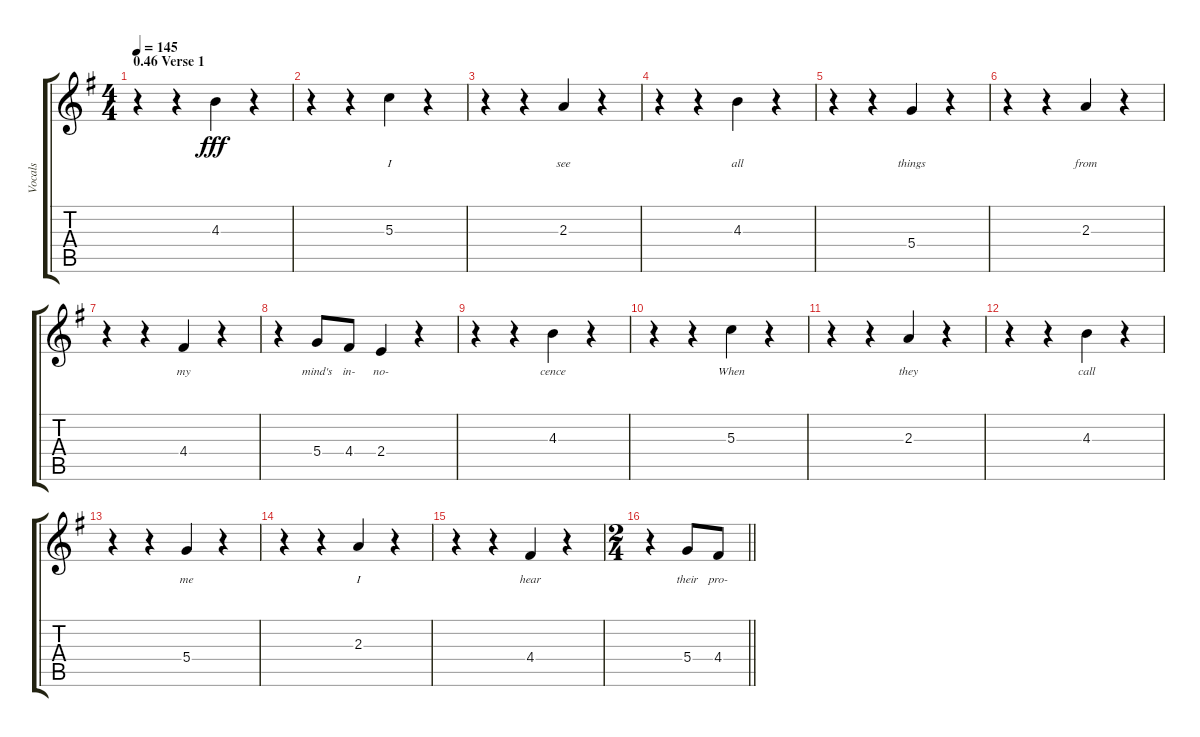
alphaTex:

\track ("Vocals" "Vocals") {instrument distortionguitar}
\staff {score tabs}
\tuning (E4 B3 G3 D3 A2 E2) {hide}
\ts (4 4)
\section ("" "0.46 Verse 1")
\tempo 145
\clef g2
\ks eminor
r.4{dy fff} r.4 4.3.4{lyrics (0 "") lyrics (1 "") lyrics (2 "") lyrics (3 "") lyrics (4 "")} r.4 |
r.4 r.4 5.3.4{lyrics (0 "I") lyrics (1 "") lyrics (2 "") lyrics (3 "") lyrics (4 "")} r.4 |
r.4 r.4 2.3.4{lyrics (0 "see") lyrics (1 "") lyrics (2 "") lyrics (3 "") lyrics (4 "")} r.4 |
r.4 r.4 4.3.4{lyrics (0 "all") lyrics (1 "") lyrics (2 "") lyrics (3 "") lyrics (4 "")} r.4 |
r.4 r.4 5.4.4{lyrics (0 "things") lyrics (1 "") lyrics (2 "") lyrics (3 "") lyrics (4 "")} r.4 |
r.4 r.4 2.3.4{lyrics (0 "from") lyrics (1 "") lyrics (2 "") lyrics (3 "") lyrics (4 "")} r.4 |
r.4 r.4 4.4.4{lyrics (0 "my") lyrics (1 "") lyrics (2 "") lyrics (3 "") lyrics (4 "")} r.4 |
r.4 5.4.8{lyrics (0 "mind's") lyrics (1 "") lyrics (2 "") lyrics (3 "") lyrics (4 "")} 4.4.8{lyrics (0 "in-") lyrics (1 "") lyrics (2 "") lyrics (3 "") lyrics (4 "")} 2.4.4{lyrics (0 "no-") lyrics (1 "") lyrics (2 "") lyrics (3 "") lyrics (4 "")} r.4 |
r.4 r.4 4.3.4{lyrics (0 "cence") lyrics (1 "") lyrics (2 "") lyrics (3 "") lyrics (4 "")} r.4 |
r.4 r.4 5.3.4{lyrics (0 "When") lyrics (1 "") lyrics (2 "") lyrics (3 "") lyrics (4 "")} r.4 |
r.4 r.4 2.3.4{lyrics (0 "they") lyrics (1 "") lyrics (2 "") lyrics (3 "") lyrics (4 "")} r.4 |
r.4 r.4 4.3.4{lyrics (0 "call") lyrics (1 "") lyrics (2 "") lyrics (3 "") lyrics (4 "")} r.4 |
r.4 r.4 5.4.4{lyrics (0 "me") lyrics (1 "") lyrics (2 "") lyrics (3 "") lyrics (4 "")} r.4 |
r.4 r.4 2.3.4{lyrics (0 "I") lyrics (1 "") lyrics (2 "") lyrics (3 "") lyrics (4 "")} r.4 |
r.4 r.4 4.4.4{lyrics (0 "hear") lyrics (1 "") lyrics (2 "") lyrics (3 "") lyrics (4 "")} r.4 |
\ts (2 4)
\barLineRight lightlight
r.4 5.4.8{lyrics (0 "their") lyrics (1 "") lyrics (2 "") lyrics (3 "") lyrics (4 "")} 4.4.8{lyrics (0 "pro-") lyrics (1 "") lyrics (2 "") lyrics (3 "") lyrics (4 "")}
